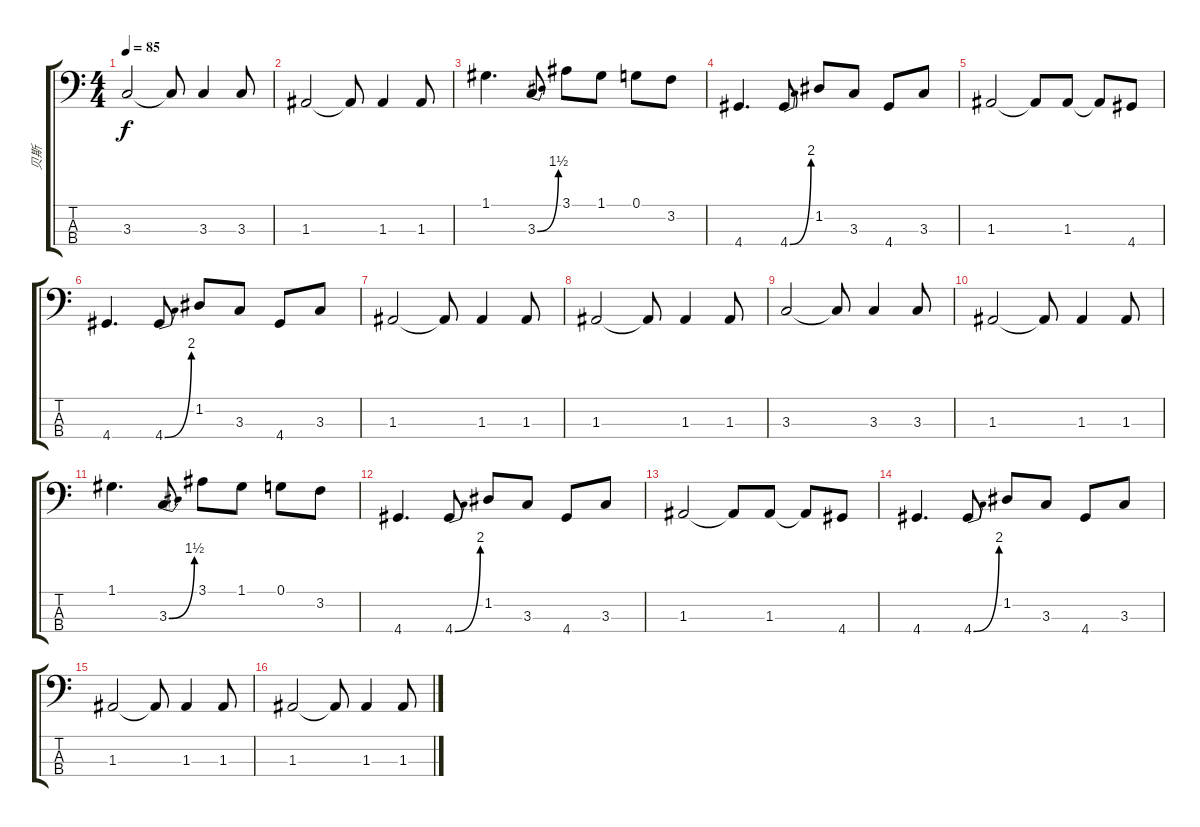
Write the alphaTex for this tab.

\track ("贝斯" "贝斯") {instrument acousticbass}
\staff {score tabs}
\tuning (G2 D2 A1 E1) {hide}
\ts (4 4)
\tempo 85
\clef f4
\ks c
3.3.2{dy f} 3.3{t}.8 3.3.4 3.3.8 |
1.3.2 1.3{t}.8 1.3.4 1.3.8 |
1.1.4{d} 3.3{be (bend 0 0 60 6)}.8 3.1.8 1.1.8 0.1.8 3.2.8 |
4.4.4{d} 4.4{be (bend 0 0 60 8)}.8 1.2.8 3.3.8 4.4.8 3.3.8 |
1.3.2 1.3{t}.8 1.3.8 1.3{t}.8 4.4.8 |
4.4.4{d} 4.4{be (bend 0 0 60 8)}.8 1.2.8 3.3.8 4.4.8 3.3.8 |
1.3.2 1.3{t}.8 1.3.4 1.3.8 |
1.3.2 1.3{t}.8 1.3.4 1.3.8 |
3.3.2 3.3{t}.8 3.3.4 3.3.8 |
1.3.2 1.3{t}.8 1.3.4 1.3.8 |
1.1.4{d} 3.3{be (bend 0 0 60 6)}.8 3.1.8 1.1.8 0.1.8 3.2.8 |
4.4.4{d} 4.4{be (bend 0 0 60 8)}.8 1.2.8 3.3.8 4.4.8 3.3.8 |
1.3.2 1.3{t}.8 1.3.8 1.3{t}.8 4.4.8 |
4.4.4{d} 4.4{be (bend 0 0 60 8)}.8 1.2.8 3.3.8 4.4.8 3.3.8 |
1.3.2 1.3{t}.8 1.3.4 1.3.8 |
1.3.2 1.3{t}.8 1.3.4 1.3.8
